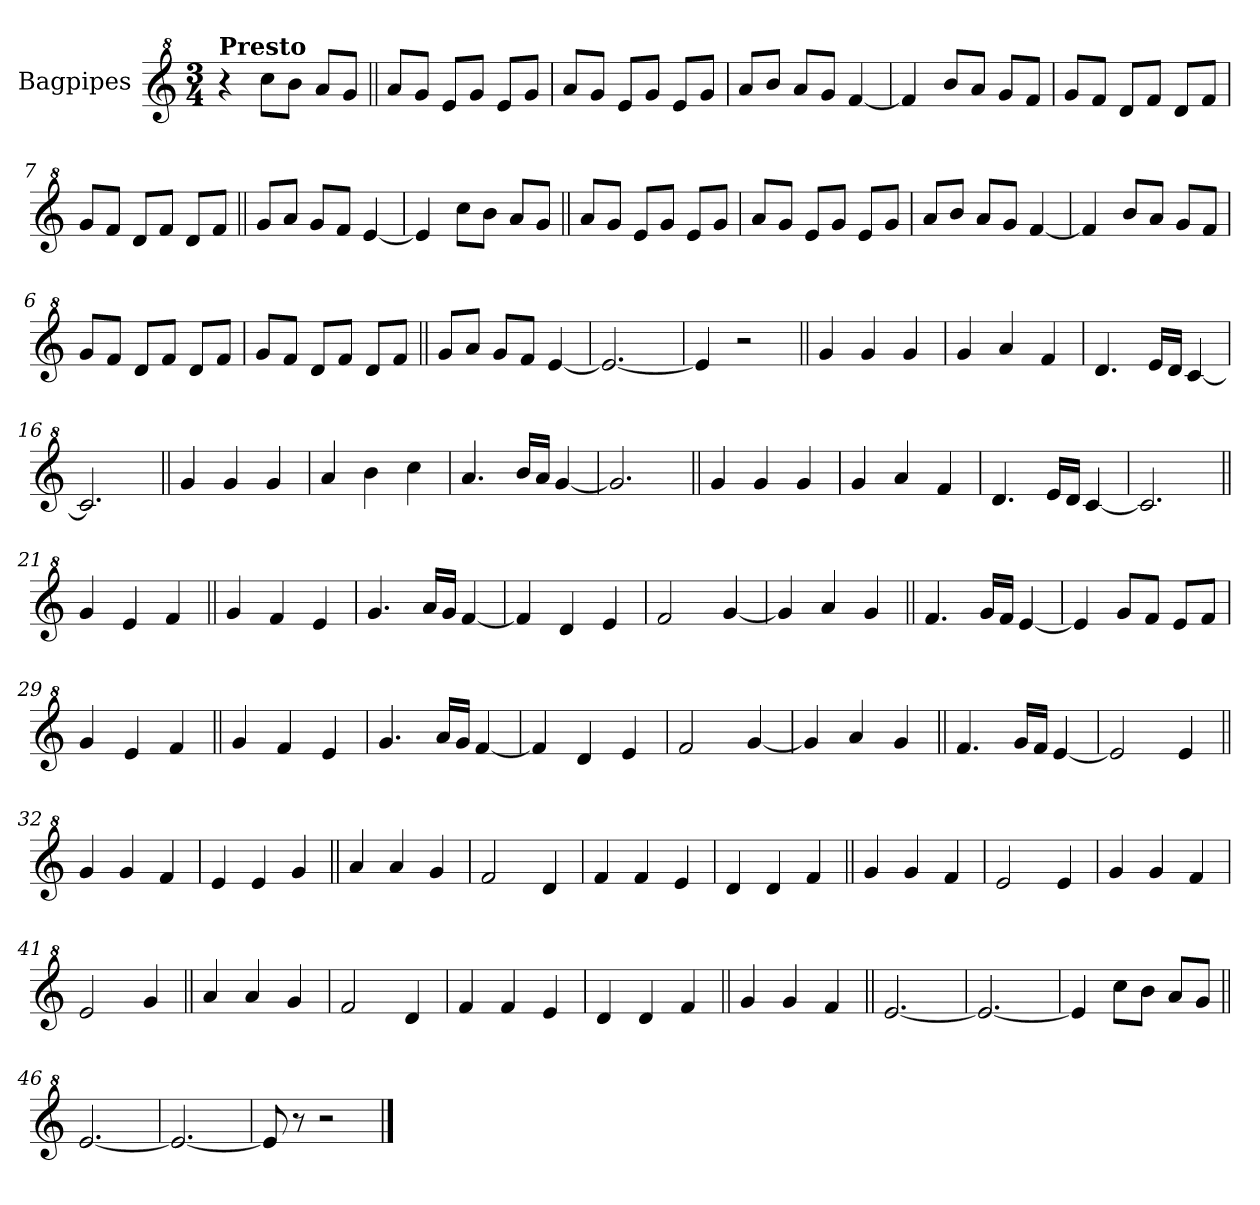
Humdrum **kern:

**kern
*part1
*staff1
*I"Bagpipes
*I'Bag
*clefG^2
*k[]
*M3/4
=1
!LO:TX:a:B:t=Presto
4r
8ccc\L
8bb\J
8aa/L
8gg/J
=2||
8aa/L
8gg/J
8ee/L
8gg/J
8ee/L
8gg/J
=3
8aa/L
8gg/J
8ee/L
8gg/J
8ee/L
8gg/J
=4
8aa/L
8bb/J
8aa/L
8gg/J
[4ff/
=5
4ff/]
8bb/L
8aa/J
8gg/L
8ff/J
=6
8gg/L
8ff/J
8dd/L
8ff/J
8dd/L
8ff/J
=7
8gg/L
8ff/J
8dd/L
8ff/J
8dd/L
8ff/J
!!LO:LB:g=z
=8||
8gg/L
8aa/J
8gg/L
8ff/J
[4ee/
=9
4ee/]
8ccc\L
8bb\J
8aa/L
8gg/J
=2||
8aa/L
8gg/J
8ee/L
8gg/J
8ee/L
8gg/J
=3
8aa/L
8gg/J
8ee/L
8gg/J
8ee/L
8gg/J
=4
8aa/L
8bb/J
8aa/L
8gg/J
[4ff/
=5
4ff/]
8bb/L
8aa/J
8gg/L
8ff/J
=6
8gg/L
8ff/J
8dd/L
8ff/J
8dd/L
8ff/J
=7
8gg/L
8ff/J
8dd/L
8ff/J
8dd/L
8ff/J
=10||
8gg/L
8aa/J
8gg/L
8ff/J
[4ee/
=11
2.ee/_
=12
4ee/]
2r
=13||
4gg/
4gg/
4gg/
=14
4gg/
4aa/
4ff/
=15
4.dd/
16ee/LL
16dd/JJ
[4cc/
=16
2.cc/]
=17||
4gg/
4gg/
4gg/
!!LO:LB:g=z
=18
4aa/
4bb\
4ccc\
=19
4.aa/
16bb/LL
16aa/JJ
[4gg/
=20
2.gg/]
=13||
4gg/
4gg/
4gg/
=14
4gg/
4aa/
4ff/
=15
4.dd/
16ee/LL
16dd/JJ
[4cc/
=16
2.cc/]
=21||
4gg/
4ee/
4ff/
=22||
4gg/
4ff/
4ee/
=23
4.gg/
16aa/LL
16gg/JJ
[4ff/
=24
4ff/]
4dd/
4ee/
=25
2ff/
[4gg/
=26
4gg/]
4aa/
4gg/
=27||
4.ff/
16gg/LL
16ff/JJ
[4ee/
!!LO:LB:g=z
=28
4ee/]
8gg/L
8ff/J
8ee/L
8ff/J
=29
4gg/
4ee/
4ff/
=22||
4gg/
4ff/
4ee/
=23
4.gg/
16aa/LL
16gg/JJ
[4ff/
=24
4ff/]
4dd/
4ee/
=25
2ff/
[4gg/
=26
4gg/]
4aa/
4gg/
=30||
4.ff/
16gg/LL
16ff/JJ
[4ee/
=31
2ee/]
4ee/
=32||
4gg/
4gg/
4ff/
=33
4ee/
4ee/
4gg/
=34||
4aa/
4aa/
4gg/
=35
2ff/
4dd/
=36
4ff/
4ff/
4ee/
=37
4dd/
4dd/
4ff/
!!LO:LB:g=z
=38||
4gg/
4gg/
4ff/
=39
2ee/
4ee/
=40
4gg/
4gg/
4ff/
=41
2ee/
4gg/
=34||
4aa/
4aa/
4gg/
=35
2ff/
4dd/
=36
4ff/
4ff/
4ee/
=37
4dd/
4dd/
4ff/
=42||
4gg/
4gg/
4ff/
=43||
[2.ee/
=44
2.ee/_
=45
4ee/]
8ccc\L
8bb\J
8aa/L
8gg/J
=46||
[2.ee/
=47
2.ee/_
=48
8ee/]
8r
2r
==
*-
